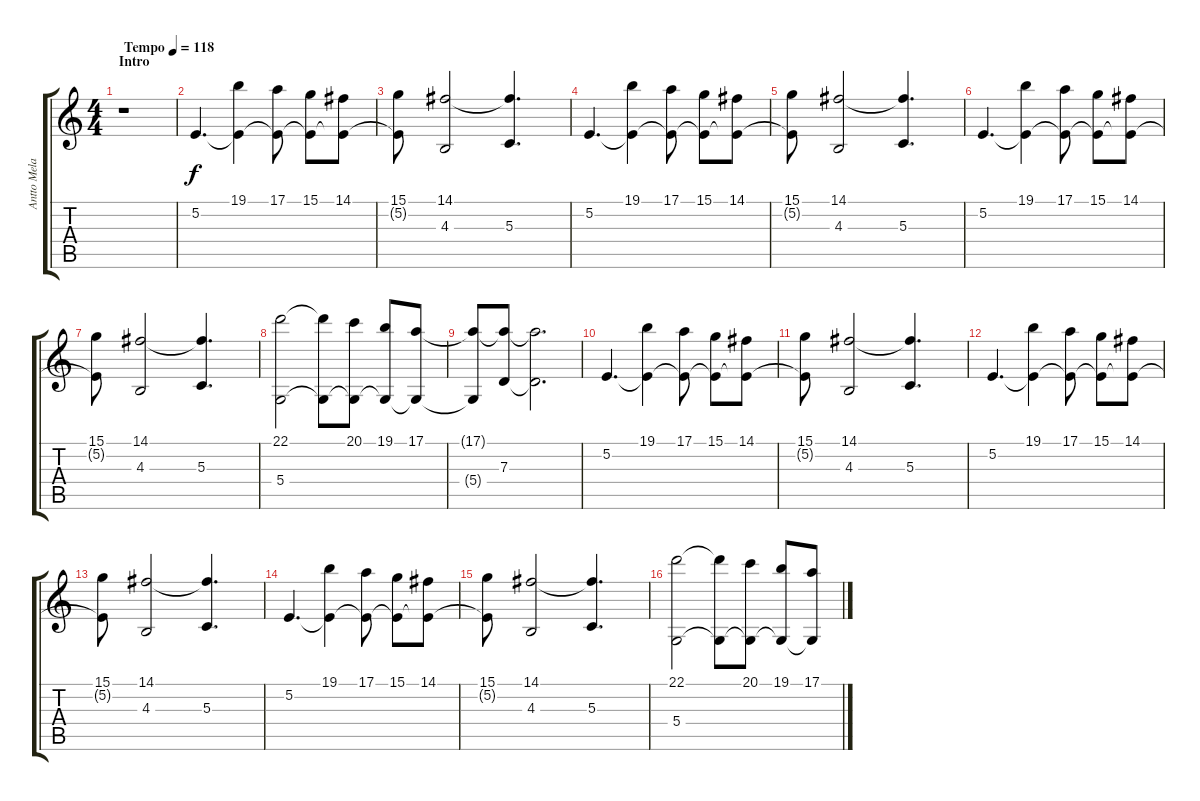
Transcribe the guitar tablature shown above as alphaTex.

\track ("Antto Melasniemi (Keyboard)" "Antto Mela") {instrument stringensemble1}
\staff {score tabs}
\tuning (E4 B3 G3 D3 A2 E2) {hide}
\ts (4 4)
\section ("" "Intro")
\tempo (118 "Tempo")
\clef g2
\ks c
r.1{dy f instrument stringensemble1} |
5.2.4{d} (19.1 5.2{t}).4 (17.1 5.2{t}).8 (15.1 5.2{t}).8 (14.1 5.2{t}).8 |
(15.1 5.2{t}).8 (14.1 4.3).2 (14.1{t} 5.3).4{d} |
5.2.4{d} (19.1 5.2{t}).4 (17.1 5.2{t}).8 (15.1 5.2{t}).8 (14.1 5.2{t}).8 |
(15.1 5.2{t}).8 (14.1 4.3).2 (14.1{t} 5.3).4{d} |
5.2.4{d} (19.1 5.2{t}).4 (17.1 5.2{t}).8 (15.1 5.2{t}).8 (14.1 5.2{t}).8 |
(15.1 5.2{t}).8 (14.1 4.3).2 (14.1{t} 5.3).4{d} |
(22.1 5.4).2 (22.1{t} 5.4{t}).8 (20.1 5.4{t}).8 (19.1 5.4{t}).8 (17.1 5.4{t}).8 |
(17.1{t} 5.4{t}).8 (17.1{t} 7.3).8 (17.1{t} 7.3{t}).2{d} |
5.2.4{d} (19.1 5.2{t}).4 (17.1 5.2{t}).8 (15.1 5.2{t}).8 (14.1 5.2{t}).8 |
(15.1 5.2{t}).8 (14.1 4.3).2 (14.1{t} 5.3).4{d} |
5.2.4{d} (19.1 5.2{t}).4 (17.1 5.2{t}).8 (15.1 5.2{t}).8 (14.1 5.2{t}).8 |
(15.1 5.2{t}).8 (14.1 4.3).2 (14.1{t} 5.3).4{d} |
5.2.4{d} (19.1 5.2{t}).4 (17.1 5.2{t}).8 (15.1 5.2{t}).8 (14.1 5.2{t}).8 |
(15.1 5.2{t}).8 (14.1 4.3).2 (14.1{t} 5.3).4{d} |
(22.1 5.4).2 (22.1{t} 5.4{t}).8 (20.1 5.4{t}).8 (19.1 5.4{t}).8 (17.1 5.4{t}).8
